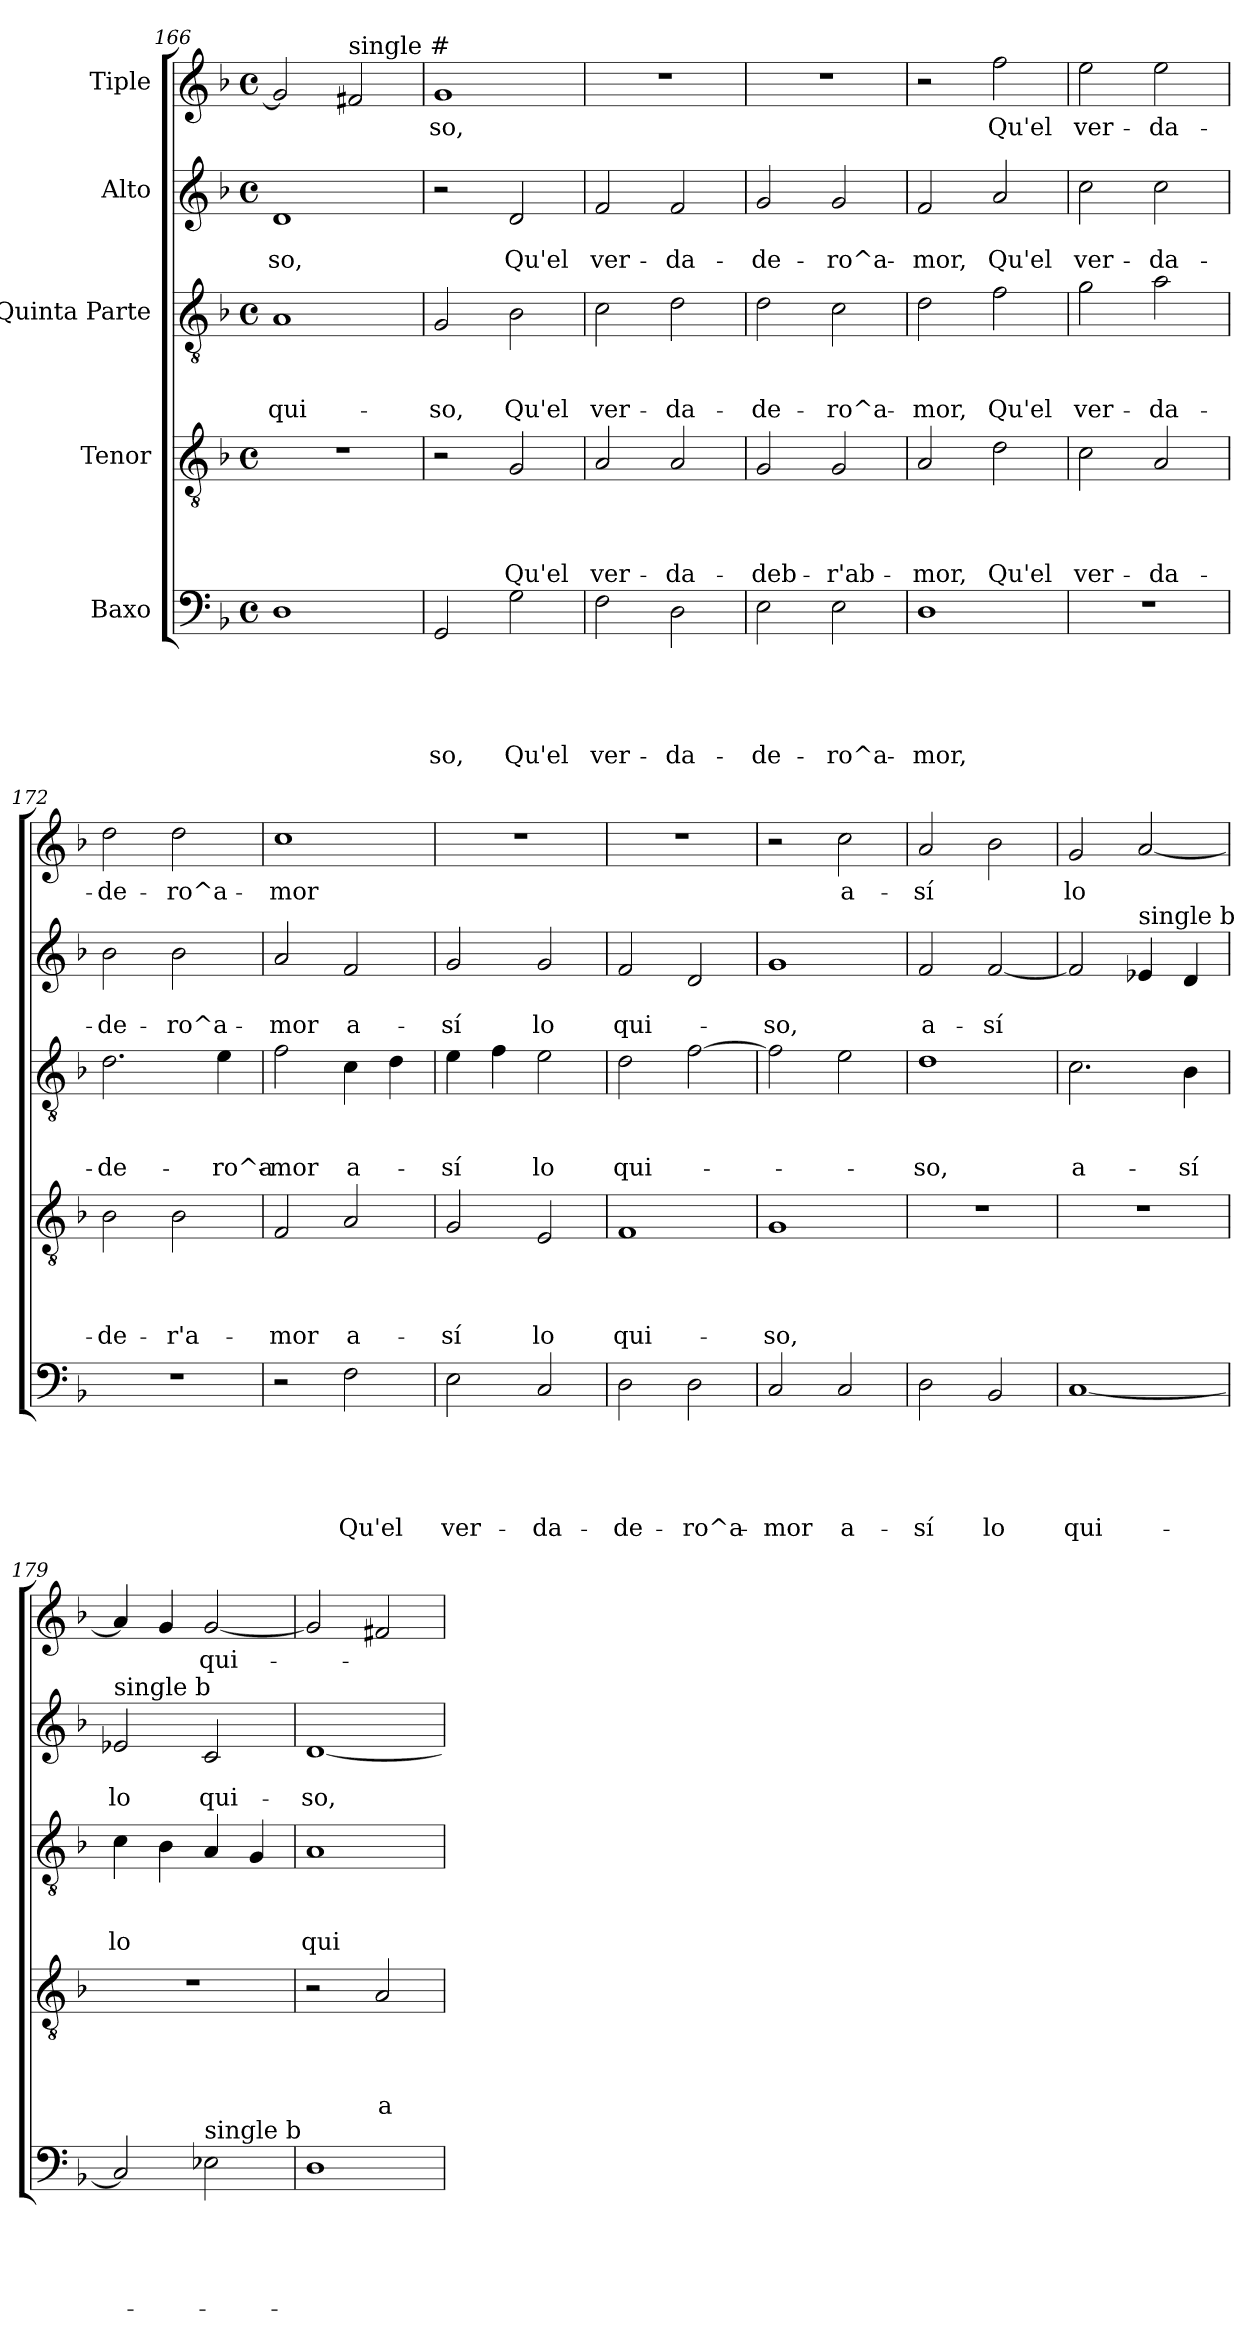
**kern	**text	**text	**text	**text	**text	**kern	**text	**text	**text	**text	**kern	**text	**text	**text	**kern	**text	**text	**kern	**text
*part5	*part5	*part5	*part5	*part5	*part5	*part4	*part4	*part4	*part4	*part4	*part3	*part3	*part3	*part3	*part2	*part2	*part2	*part1	*part1
*staff5	*staff5	*staff5	*staff5	*staff5	*staff5	*staff4	*staff4	*staff4	*staff4	*staff4	*staff3	*staff3	*staff3	*staff3	*staff2	*staff2	*staff2	*staff1	*staff1
*I"Baxo	*	*	*	*	*	*I"Tenor	*	*	*	*	*I"Quinta Parte	*	*	*	*I"Alto	*	*	*I"Tiple	*
*clefF4	*	*	*	*	*	*clefGv2	*	*	*	*	*clefGv2	*	*	*	*clefG2	*	*	*clefG2	*
*k[b-]	*	*	*	*	*	*k[b-]	*	*	*	*	*k[b-]	*	*	*	*k[b-]	*	*	*k[b-]	*
*F:	*	*	*	*	*	*F:	*	*	*	*	*F:	*	*	*	*F:	*	*	*F:	*
*M4/4	*	*	*	*	*	*M4/4	*	*	*	*	*M4/4	*	*	*	*M4/4	*	*	*M4/4	*
*met(c)	*	*	*	*	*	*met(c)	*	*	*	*	*met(c)	*	*	*	*met(c)	*	*	*met(c)	*
=166	=166	=166	=166	=166	=166	=166	=166	=166	=166	=166	=166	=166	=166	=166	=166	=166	=166	=166	=166
!	!	!	!	!	!	!	!	!	!	!	!	!	!	!LO:LY:b	!	!	!LO:LY:b	!	!
1D	.	.	.	.	.	1r	.	.	.	.	1A	.	.	qui-	1d	.	-so,	2g/]	.
!	!	!	!	!	!	!	!	!	!	!	!	!	!	!	!	!	!	!LO:TX:a:t=single #	!
.	.	.	.	.	.	.	.	.	.	.	.	.	.	.	.	.	.	2f#/	.
=167	=167	=167	=167	=167	=167	=167	=167	=167	=167	=167	=167	=167	=167	=167	=167	=167	=167	=167	=167
!	!	!	!	!	!LO:LY:b	!	!	!	!	!	!	!	!	!LO:LY:b	!	!	!	!	!LO:LY:b
2GG/	.	.	.	.	-so,	2r	.	.	.	.	2G/	.	.	-so,	2r	.	.	1g	-so,
!	!	!	!	!	!LO:LY:b	!	!	!	!	!LO:LY:b	!	!	!	!LO:LY:b	!	!	!LO:LY:b	!	!
2G\	.	.	.	.	Qu'el	2G/	.	.	.	Qu'el	2B-\	.	.	Qu'el	2d/	.	Qu'el	.	.
=168	=168	=168	=168	=168	=168	=168	=168	=168	=168	=168	=168	=168	=168	=168	=168	=168	=168	=168	=168
!	!	!	!	!	!LO:LY:b	!	!	!	!	!LO:LY:b	!	!	!	!LO:LY:b	!	!	!LO:LY:b	!	!
2F\	.	.	.	.	ver-	2A/	.	.	.	ver-	2c\	.	.	ver-	2f/	.	ver-	1r	.
!	!	!	!	!	!LO:LY:b	!	!	!	!	!LO:LY:b	!	!	!	!LO:LY:b	!	!	!LO:LY:b	!	!
2D\	.	.	.	.	-da-	2A/	.	.	.	-da-	2d\	.	.	-da-	2f/	.	-da-	.	.
=169	=169	=169	=169	=169	=169	=169	=169	=169	=169	=169	=169	=169	=169	=169	=169	=169	=169	=169	=169
!	!	!	!	!	!LO:LY:b	!	!	!	!	!LO:LY:b	!	!	!	!LO:LY:b	!	!	!LO:LY:b	!	!
2E\	.	.	.	.	-de-	2G/	.	.	.	-deb-	2d\	.	.	-de-	2g/	.	-de-	1r	.
!	!	!	!	!	!LO:LY:b	!	!	!	!	!LO:LY:b	!	!	!	!LO:LY:b	!	!	!LO:LY:b	!	!
2E\	.	.	.	.	-ro^a-	2G/	.	.	.	-r'ab-	2c\	.	.	-ro^a-	2g/	.	-ro^a-	.	.
=170	=170	=170	=170	=170	=170	=170	=170	=170	=170	=170	=170	=170	=170	=170	=170	=170	=170	=170	=170
!	!	!	!	!	!LO:LY:b	!	!	!	!	!LO:LY:b	!	!	!	!LO:LY:b	!	!	!LO:LY:b	!	!
1D	.	.	.	.	-mor,	2A/	.	.	.	-mor,	2d\	.	.	-mor,	2f/	.	-mor,	2r	.
!	!	!	!	!	!	!	!	!	!	!LO:LY:b	!	!	!	!LO:LY:b	!	!	!LO:LY:b	!	!LO:LY:b
.	.	.	.	.	.	2d\	.	.	.	Qu'el	2f\	.	.	Qu'el	2a/	.	Qu'el	2ff\	Qu'el
=171	=171	=171	=171	=171	=171	=171	=171	=171	=171	=171	=171	=171	=171	=171	=171	=171	=171	=171	=171
!	!	!	!	!	!	!	!	!	!	!LO:LY:b	!	!	!	!LO:LY:b	!	!	!LO:LY:b	!	!LO:LY:b
1r	.	.	.	.	.	2c\	.	.	.	ver-	2g\	.	.	ver-	2cc\	.	ver-	2ee\	ver-
!	!	!	!	!	!	!	!	!	!	!LO:LY:b	!	!	!	!LO:LY:b	!	!	!LO:LY:b	!	!LO:LY:b
.	.	.	.	.	.	2A/	.	.	.	-da-	2a\	.	.	-da-	2cc\	.	-da-	2ee\	-da-
=172	=172	=172	=172	=172	=172	=172	=172	=172	=172	=172	=172	=172	=172	=172	=172	=172	=172	=172	=172
!	!	!	!	!	!	!	!	!	!	!LO:LY:b	!	!	!	!LO:LY:b	!	!	!LO:LY:b	!	!LO:LY:b
1r	.	.	.	.	.	2B-\	.	.	.	-de-	2.d\	.	.	-de-	2b-\	.	-de-	2dd\	-de-
!	!	!	!	!	!	!	!	!	!	!LO:LY:b	!	!	!	!	!	!	!LO:LY:b	!	!LO:LY:b
.	.	.	.	.	.	2B-\	.	.	.	-r'a-	.	.	.	.	2b-\	.	-ro^a-	2dd\	-ro^a-
!	!	!	!	!	!	!	!	!	!	!	!	!	!	!LO:LY:b	!	!	!	!	!
.	.	.	.	.	.	.	.	.	.	.	4e\	.	.	-ro^a-	.	.	.	.	.
!!LO:PB:g=z
=173	=173	=173	=173	=173	=173	=173	=173	=173	=173	=173	=173	=173	=173	=173	=173	=173	=173	=173	=173
!	!	!	!	!	!	!	!	!	!	!LO:LY:b	!	!	!	!LO:LY:b	!	!	!LO:LY:b	!	!LO:LY:b
2r	.	.	.	.	.	2F/	.	.	.	-mor	2f\	.	.	-mor	2a/	.	-mor	1cc	-mor
!	!	!	!	!	!LO:LY:b	!	!	!	!	!LO:LY:b	!	!	!	!LO:LY:b	!	!	!LO:LY:b	!	!
2F\	.	.	.	.	Qu'el	2A/	.	.	.	a-	4c\	.	.	a-	2f/	.	a-	.	.
.	.	.	.	.	.	.	.	.	.	.	4d\	.	.	.	.	.	.	.	.
=174	=174	=174	=174	=174	=174	=174	=174	=174	=174	=174	=174	=174	=174	=174	=174	=174	=174	=174	=174
!	!	!	!	!	!LO:LY:b	!	!	!	!	!LO:LY:b	!	!	!	!LO:LY:b	!	!	!LO:LY:b	!	!
2E\	.	.	.	.	ver-	2G/	.	.	.	-sí	4e\	.	.	-sí	2g/	.	-sí	1r	.
.	.	.	.	.	.	.	.	.	.	.	4f\	.	.	.	.	.	.	.	.
!	!	!	!	!	!LO:LY:b	!	!	!	!	!LO:LY:b	!	!	!	!LO:LY:b	!	!	!LO:LY:b	!	!
2C/	.	.	.	.	-da-	2E/	.	.	.	lo	2e\	.	.	lo	2g/	.	lo	.	.
=175	=175	=175	=175	=175	=175	=175	=175	=175	=175	=175	=175	=175	=175	=175	=175	=175	=175	=175	=175
!	!	!	!	!	!LO:LY:b	!	!	!	!	!LO:LY:b	!	!	!	!LO:LY:b	!	!	!LO:LY:b	!	!
2D\	.	.	.	.	-de-	1F	.	.	.	qui-	2d\	.	.	qui-	2f/	.	qui-	1r	.
!	!	!	!	!	!LO:LY:b	!	!	!	!	!	!	!	!	!	!	!	!	!	!
2D\	.	.	.	.	-ro^a-	.	.	.	.	.	[>2f\	.	.	.	2d/	.	.	.	.
=176	=176	=176	=176	=176	=176	=176	=176	=176	=176	=176	=176	=176	=176	=176	=176	=176	=176	=176	=176
!	!	!	!	!	!LO:LY:b	!	!	!	!	!LO:LY:b	!	!	!	!	!	!	!LO:LY:b	!	!
2C/	.	.	.	.	-mor	1G	.	.	.	-so,	2f\]	.	.	.	1g	.	-so,	2r	.
!	!	!	!	!	!LO:LY:b	!	!	!	!	!	!	!	!	!	!	!	!	!	!LO:LY:b
2C/	.	.	.	.	a-	.	.	.	.	.	2e\	.	.	.	.	.	.	2cc\	a-
=177	=177	=177	=177	=177	=177	=177	=177	=177	=177	=177	=177	=177	=177	=177	=177	=177	=177	=177	=177
!	!	!	!	!	!LO:LY:b	!	!	!	!	!	!	!	!	!LO:LY:b	!	!	!LO:LY:b	!	!LO:LY:b
2D\	.	.	.	.	-sí	1r	.	.	.	.	1d	.	.	-so,	2f/	.	a-	2a/	-sí
!	!	!	!	!	!LO:LY:b	!	!	!	!	!	!	!	!	!	!	!	!LO:LY:b	!	!
2BB-/	.	.	.	.	lo	.	.	.	.	.	.	.	.	.	[<2f/	.	-sí	2b-\	.
=178	=178	=178	=178	=178	=178	=178	=178	=178	=178	=178	=178	=178	=178	=178	=178	=178	=178	=178	=178
!	!	!	!	!	!LO:LY:b	!	!	!	!	!	!	!	!	!LO:LY:b	!	!	!	!	!LO:LY:b
[<1C	.	.	.	.	qui-	1r	.	.	.	.	2.c\	.	.	a-	2f/]	.	.	2g/	lo
!	!	!	!	!	!	!	!	!	!	!	!	!	!	!	!LO:TX:a:t=single b	!	!	!	!
.	.	.	.	.	.	.	.	.	.	.	.	.	.	.	4e-/	.	.	[<2a/	.
!	!	!	!	!	!	!	!	!	!	!	!	!	!	!LO:LY:b	!	!	!	!	!
.	.	.	.	.	.	.	.	.	.	.	4B-\	.	.	-sí	4d/	.	.	.	.
=179	=179	=179	=179	=179	=179	=179	=179	=179	=179	=179	=179	=179	=179	=179	=179	=179	=179	=179	=179
!	!	!	!	!	!	!	!	!	!	!	!	!	!	!	!LO:TX:a:t=single b	!	!	!	!
!	!	!	!	!	!	!	!	!	!	!	!	!	!	!LO:LY:b	!	!	!LO:LY:b	!	!
2C/]	.	.	.	.	.	1r	.	.	.	.	4c\	.	.	lo	2e-/	.	lo	4a/]	.
.	.	.	.	.	.	.	.	.	.	.	4B-\	.	.	.	.	.	.	4g/	.
!LO:TX:a:t=single b	!	!	!	!	!	!	!	!	!	!	!	!	!	!	!	!	!	!	!
!	!	!	!	!	!	!	!	!	!	!	!	!	!	!	!	!	!LO:LY:b	!	!LO:LY:b
2E-\	.	.	.	.	.	.	.	.	.	.	4A/	.	.	.	2c/	.	qui-	[<2g/	qui-
.	.	.	.	.	.	.	.	.	.	.	4G/	.	.	.	.	.	.	.	.
=180	=180	=180	=180	=180	=180	=180	=180	=180	=180	=180	=180	=180	=180	=180	=180	=180	=180	=180	=180
!	!	!	!	!	!	!	!	!	!	!	!	!	!	!LO:LY:b	!	!	!LO:LY:b	!	!
1D	.	.	.	.	.	2r	.	.	.	.	1A	.	.	qui-	[<1d	.	-so,	2g/]	.
!	!	!	!	!	!	!	!	!	!	!LO:LY:b	!	!	!	!	!	!	!	!	!
.	.	.	.	.	.	2A/	.	.	.	a-	.	.	.	.	.	.	.	2f#X/	.
=	=	=	=	=	=	=	=	=	=	=	=	=	=	=	=	=	=	=	=
*-	*-	*-	*-	*-	*-	*-	*-	*-	*-	*-	*-	*-	*-	*-	*-	*-	*-	*-	*-
